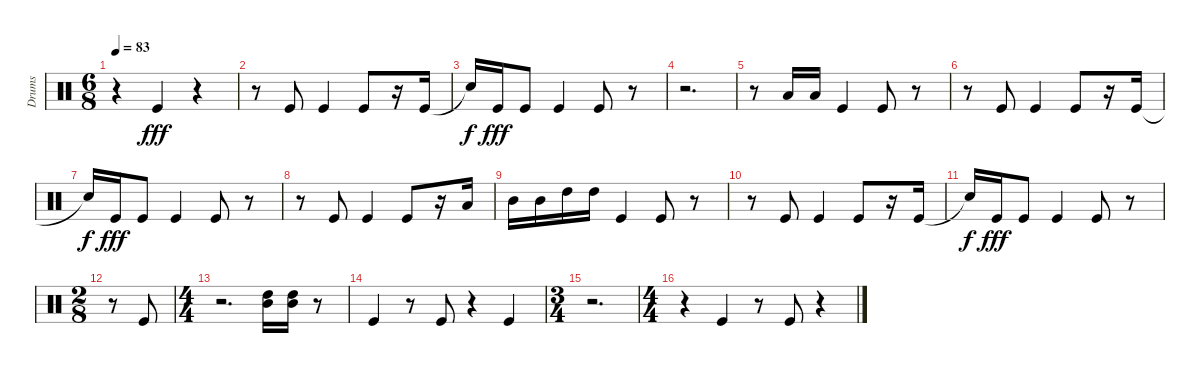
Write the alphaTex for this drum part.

\track ("Drums" "Drums") {instrument percussion}
\staff {score}
\articulation defaults
\ts (6 8)
\tempo 83
\clef neutral
\ks c
r.4{dy fff} "Kick (hit)".4 r.4 |
r.8 "Kick (hit)".8 "Kick (hit)".4 "Kick (hit)".8 r.16 "Kick (hit)".16 |
"Snare (hit)"{t}.16{dy f} "Kick (hit)".16{dy fff} "Kick (hit)".8 "Kick (hit)".4 "Kick (hit)".8 r.8 |
r.2{d} |
r.8 "Low Tom (hit)".16 "Low Tom (hit)".16 "Kick (hit)".4 "Kick (hit)".8 r.8 |
r.8 "Kick (hit)".8 "Kick (hit)".4 "Kick (hit)".8 r.16 "Kick (hit)".16 |
"Snare (hit)"{t}.16{dy f} "Kick (hit)".16{dy fff} "Kick (hit)".8 "Kick (hit)".4 "Kick (hit)".8 r.8 |
r.8 "Kick (hit)".8 "Kick (hit)".4 "Kick (hit)".8 r.16 "Low Tom (hit)".16 |
"Mid Tom (hit)".16 "Mid Tom (hit)".16 "High Tom (hit)".16 "High Tom (hit)".16 "Kick (hit)".4 "Kick (hit)".8 r.8 |
r.8 "Kick (hit)".8 "Kick (hit)".4 "Kick (hit)".8 r.16 "Kick (hit)".16 |
"Snare (hit)"{t}.16{dy f} "Kick (hit)".16{dy fff} "Kick (hit)".8 "Kick (hit)".4 "Kick (hit)".8 r.8 |
\ts (2 8)
r.8 "Kick (hit)".8 |
\ts (4 4)
r.2{d} ("Mid Tom (hit)" "High Tom (hit)").16 ("High Tom (hit)" "Mid Tom (hit)").16 r.8 |
"Kick (hit)".4 r.8 "Kick (hit)".8 r.4 "Kick (hit)".4 |
\ts (3 4)
r.2{d} |
\ts (4 4)
r.4 "Kick (hit)".4 r.8 "Kick (hit)".8 r.4
